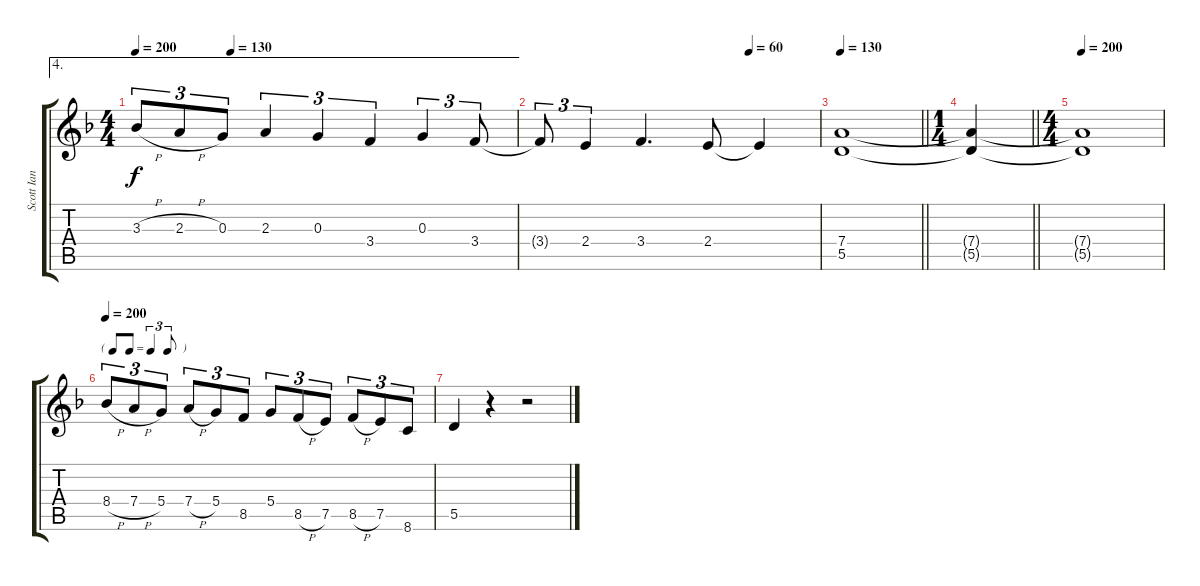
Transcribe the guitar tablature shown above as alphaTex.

\track ("Scott Ian" "Scott Ian") {instrument distortionguitar}
\staff {score tabs}
\tuning (E4 B3 G3 D3 A2 E2) {hide}
\ae 4
\ts (4 4)
\tempo 200
\tempo (130 0.25)
\clef g2
\ks f
3.3{h}.8{tu (3 2) dy f} 2.3{h}.8{tu (3 2)} 0.3.8{tu (3 2)} 2.3.4{tu (3 2)} 0.3.4{tu (3 2)} 3.4.4{tu (3 2)} 0.3.4{tu (3 2)} 3.4.8{tu (3 2)} |
\tempo (60 0.75)
3.4{t}.8{tu (3 2)} 2.4.4{tu (3 2)} 3.4.4{d} 2.4.8 2.4{t}.4 |
\tempo 130
\barLineRight lightlight
(7.4 5.5).1 |
\ts (1 4)
\barLineRight lightlight
(7.4{t} 5.5{t}).4 |
\ts (4 4)
\tempo 200
(7.4{t} 5.5{t}).1 |
\tf triplet8th
\tempo 200
8.4{h}.8{tu (3 2)} 7.4{h}.8{tu (3 2)} 5.4.8{tu (3 2)} 7.4{h}.8{tu (3 2)} 5.4.8{tu (3 2)} 8.5.8{tu (3 2)} 5.4.8{tu (3 2)} 8.5{h}.8{tu (3 2)} 7.5.8{tu (3 2)} 8.5{h}.8{tu (3 2)} 7.5.8{tu (3 2)} 8.6.8{tu (3 2)} |
5.5.4 r.4 r.2
